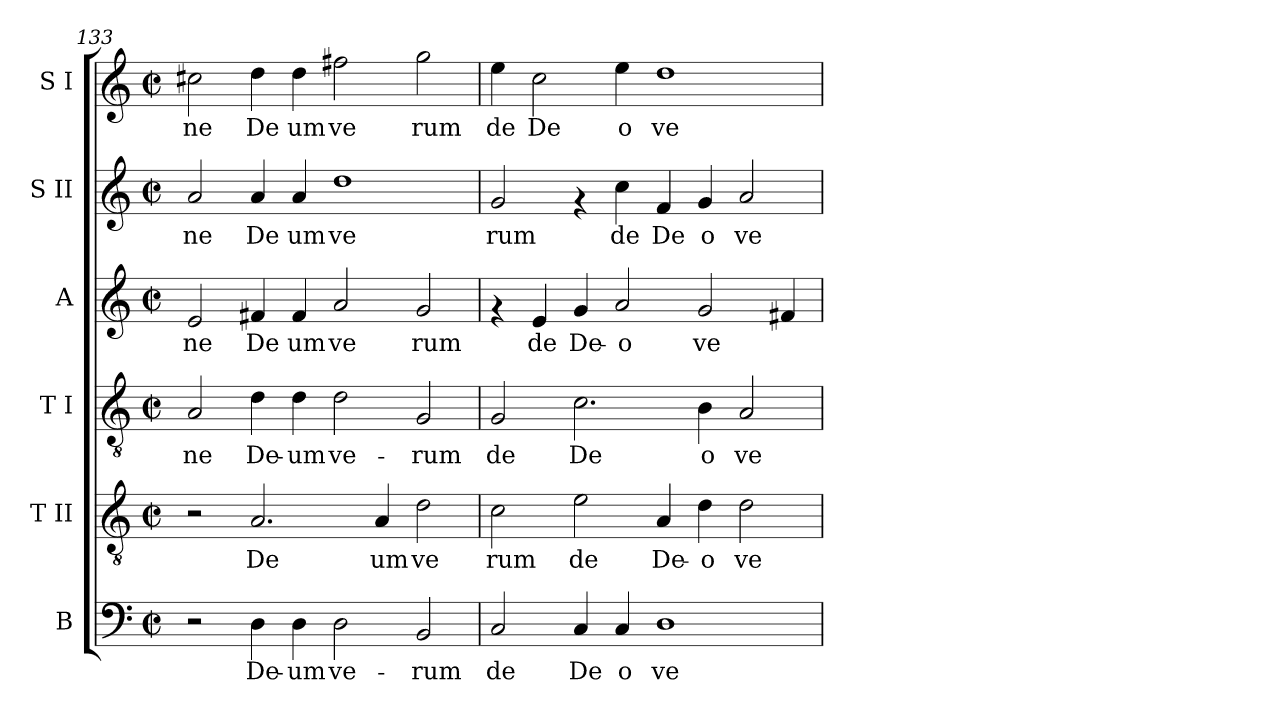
**kern	**text	**kern	**text	**kern	**text	**kern	**text	**kern	**text	**kern	**text
*part6	*part6	*part5	*part5	*part4	*part4	*part3	*part3	*part2	*part2	*part1	*part1
*staff6	*staff6	*staff5	*staff5	*staff4	*staff4	*staff3	*staff3	*staff2	*staff2	*staff1	*staff1
*I"B	*	*I"T II	*	*I"T I	*	*I"A	*	*I"S II	*	*I"S I	*
*I'B	*	*I'T II	*	*I'T I	*	*I'A	*	*I'S II	*	*I'S I	*
*clefF4	*	*clefGv2	*	*clefGv2	*	*clefG2	*	*clefG2	*	*clefG2	*
*k[]	*	*k[]	*	*k[]	*	*k[]	*	*k[]	*	*k[]	*
*C:	*	*C:	*	*C:	*	*C:	*	*C:	*	*C:	*
*M2/2	*	*M2/2	*	*M2/2	*	*M2/2	*	*M2/2	*	*M2/2	*
*met(c|)	*	*met(c|)	*	*met(c|)	*	*met(c|)	*	*met(c|)	*	*met(c|)	*
=133	=133	=133	=133	=133	=133	=133	=133	=133	=133	=133	=133
!	!	!	!	!	!LO:LY:b:cj	!	!LO:LY:b:cj	!	!LO:LY:b:cj	!	!LO:LY:b:cj
2r	.	2r	.	2A/	-ne	2e/	ne	2a/	ne	2cc#X\	ne
!	!LO:LY:b:cj	!	!LO:LY:b:cj	!	!LO:LY:b:cj	!	!LO:LY:b:cj	!	!LO:LY:b:cj	!	!LO:LY:b:cj
4D\	De-	2.A/	De	4d\	De-	4f#X/	De	4a/	De	4dd\	De
!	!LO:LY:b:cj	!	!	!	!LO:LY:b:cj	!	!LO:LY:b:cj	!	!LO:LY:b:cj	!	!LO:LY:b:cj
4D\	-um	.	.	4d\	-um	4f#/	um	4a/	um	4dd\	um
!	!LO:LY:b:cj	!	!	!	!LO:LY:b:cj	!	!LO:LY:b:cj	!	!LO:LY:b:cj	!	!LO:LY:b:cj
2D\	ve-	.	.	2d\	ve-	2a/	ve	1dd	ve	2ff#X\	ve
!	!	!	!LO:LY:b:cj	!	!	!	!	!	!	!	!
.	.	4A/	um	.	.	.	.	.	.	.	.
!	!LO:LY:b:cj	!	!LO:LY:b:cj	!	!LO:LY:b:cj	!	!LO:LY:b:cj	!	!	!	!LO:LY:b:cj
2BB/	-rum	2d\	ve	2G/	-rum	2g/	rum	.	.	2gg\	rum
!!LO:LB:g=z
=134	=134	=134	=134	=134	=134	=134	=134	=134	=134	=134	=134
!	!LO:LY:b:cj	!	!LO:LY:b:cj	!	!LO:LY:b:cj	!	!	!	!LO:LY:b:cj	!	!LO:LY:b:cj
2C/	de	2c\	rum	2G/	de	4rf	.	2g/	rum	4ee\	de
!	!	!	!	!	!	!	!LO:LY:b:cj	!	!	!	!LO:LY:b:cj
.	.	.	.	.	.	4e/	de	.	.	2cc\	De
!	!LO:LY:b:cj	!	!LO:LY:b:cj	!	!LO:LY:b:cj	!	!LO:LY:b:cj	!	!	!	!
4C/	De	2e\	de	2.c\	De	4g/	De-	4rf	.	.	.
!	!LO:LY:b:cj	!	!	!	!	!	!LO:LY:b:cj	!	!LO:LY:b:cj	!	!LO:LY:b:cj
4C/	o	.	.	.	.	2a/	-o	4cc\	de	4ee\	o
!	!LO:LY:b:cj	!	!LO:LY:b:cj	!	!	!	!	!	!LO:LY:b:cj	!	!LO:LY:b:cj
1D	ve	4A/	De-	.	.	.	.	4f/	De	1dd	ve
!	!	!	!LO:LY:b:cj	!	!LO:LY:b:cj	!	!LO:LY:b:cj	!	!LO:LY:b:cj	!	!
.	.	4d\	-o	4B\	o	2g/	ve-	4g/	o	.	.
!	!	!	!LO:LY:b:cj	!	!LO:LY:b:cj	!	!	!	!LO:LY:b:cj	!	!
.	.	2d\	ve-	2A/	ve	.	.	2a/	ve	.	.
!	!	!	!	!	!	!	!LO:LY:b:cj	!	!	!	!
.	.	.	.	.	.	4f#X/	--	.	.	.	.
=	=	=	=	=	=	=	=	=	=	=	=
*-	*-	*-	*-	*-	*-	*-	*-	*-	*-	*-	*-
